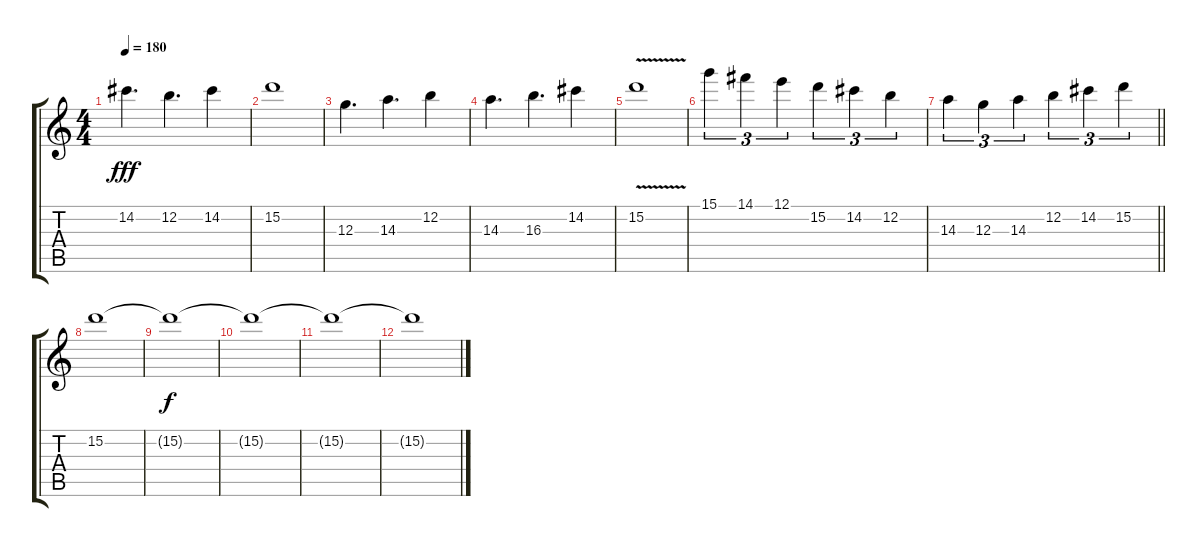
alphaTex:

\track "" {instrument overdrivenguitar}
\staff {score tabs}
\tuning (E4 B3 G3 D3 A2 E2) {hide}
\ts (4 4)
\tempo 180
\clef g2
\ks c
14.2.4{d dy fff} 12.2.4{d} 14.2.4 |
15.2.1{txt ""} |
12.3.4{d} 14.3.4{d} 12.2.4 |
14.3.4{d} 16.3.4{d} 14.2.4 |
15.2{v}.1 |
15.1.4{tu (3 2)} 14.1.4{tu (3 2)} 12.1.4{tu (3 2)} 15.2.4{tu (3 2)} 14.2.4{tu (3 2)} 12.2.4{tu (3 2)} |
\barLineRight lightlight
14.3.4{tu (3 2)} 12.3.4{tu (3 2)} 14.3.4{tu (3 2)} 12.2.4{tu (3 2)} 14.2.4{tu (3 2)} 15.2.4{tu (3 2)} |
15.2.1{volume 0} |
15.2{t}.1{dy f} |
15.2{t}.1 |
15.2{t}.1 |
15.2{t}.1
